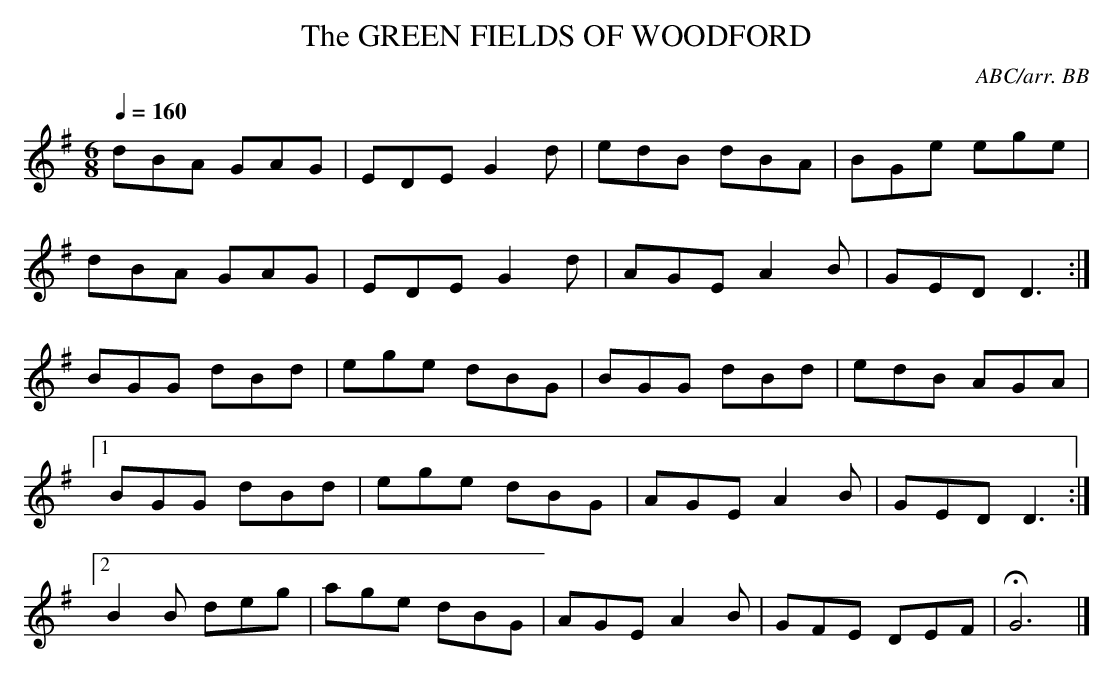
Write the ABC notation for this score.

X:1
T:GREEN FIELDS OF WOODFORD, The
C:ABC/arr. BB
Q:1/4=160
M:6/8
L:1/8
K:G
dBA GAG|EDE G2d|edB dBA|BGe ege|
dBA GAG|EDE G2d|AGE A2B|GED D3 :|
BGG dBd|ege dBG|BGG dBd|edB AGA|
[1 BGG dBd|ege dBG|AGE A2 B|GED D3 :|
[2 B2B deg|age dBG|AGE A2 B|GFE DEF|HG6|]
